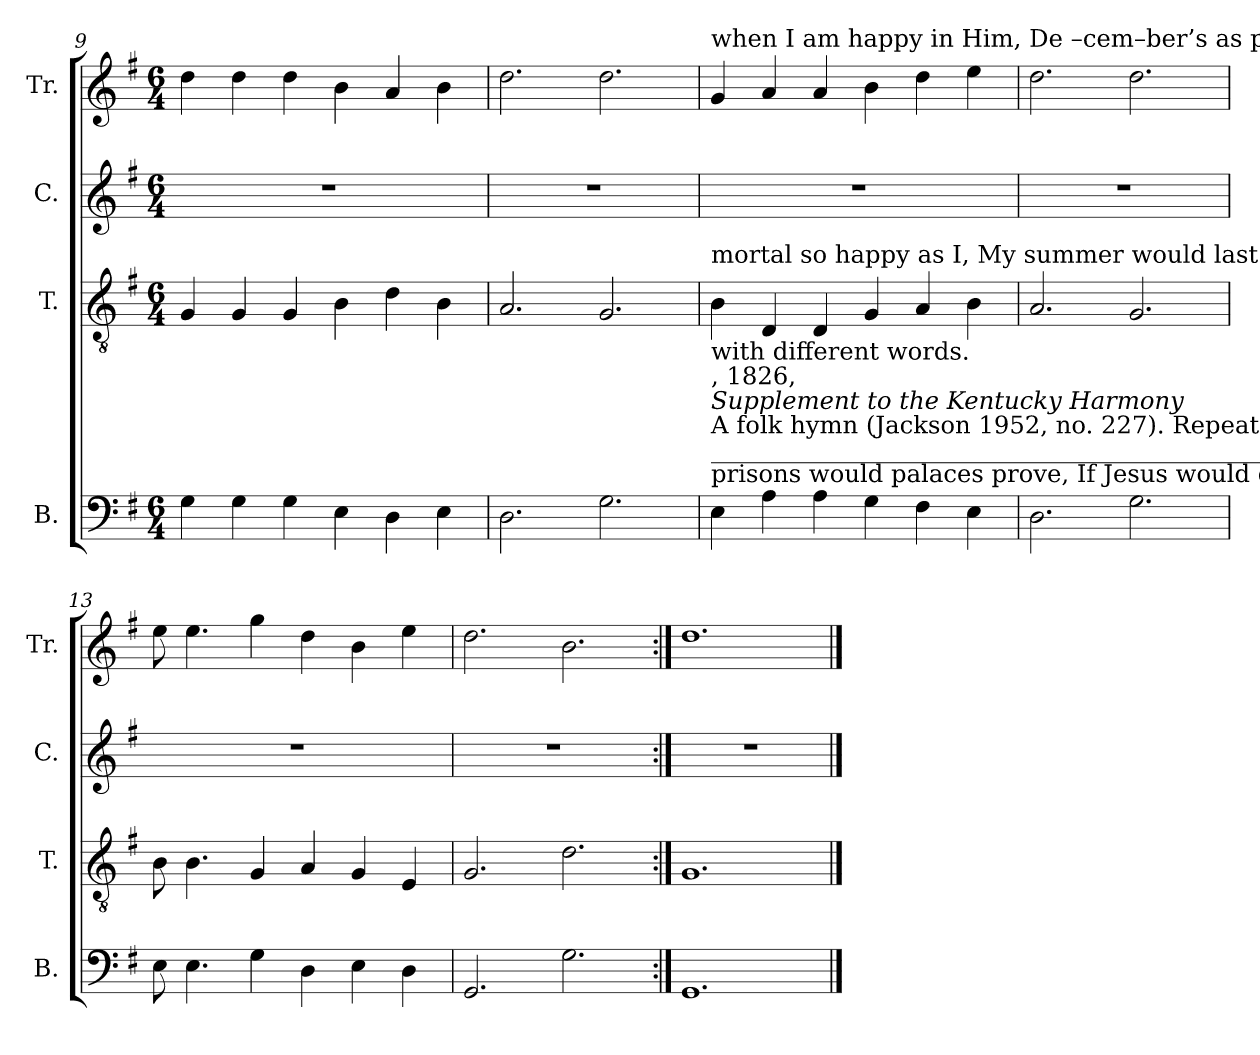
**kern	**kern	**kern	**kern
*part4	*part3	*part2	*part1
*staff4	*staff3	*staff2	*staff1
*I"B.	*I"T.	*I"C.	*I"Tr.
*I'B.	*I'T.	*I'C.	*I'Tr.
*clefF4	*clefGv2	*clefG2	*clefG2
*k[f#]	*k[f#]	*k[f#]	*k[f#]
*M6/4	*M6/4	*M6/4	*M6/4
=9	=9	=9	=9
4G!\	4G!/	1.r	4dd!\
4G!\	4G!/	.	4dd!\
4G!\	4G!/	.	4dd!\
4E!\	4B!\	.	4b!\
4D!\	4d!\	.	4a!/
4E!\	4B!\	.	4b!\
=10	=10	=10	=10
2.D!\	2.A!/	1.r	2.dd!\
2.G!\	2.G!/	.	2.dd!\
!!LO:LB:g=z
=11	=11	=11	=11
!	!	!	!LO:TX:a:t=when  I  am  happy  in  Him,  De –cem–ber’s  as  pleasant  as  May.  The
!	!LO:TX:a:t=mortal   so   happy  as     I,        My  summer  would  last all the year.   I	!	!
!LO:TX:a:t=prisons would palaces prove,   If  Jesus  would  dwell with me there.  While	!	!	!
!LO:TX:a:t=________________________________________________________________________________	!	!	!
!LO:TX:a:t=A folk hymn (Jackson 1952, no. 227). Repeated in	!	!	!
!LO:TX:a:i:t=Supplement to the  Kentucky Harmony	!	!	!
!LO:TX:a:t=, 1826,	!	!	!
!LO:TX:a:t=with different words.	!	!	!
4E!\	4B!\	1.r	4g!/
4A!\	4D!/	.	4a!/
4A!\	4D!/	.	4a!/
4G!\	4G!/	.	4b!\
4F#!\	4A!/	.	4dd!\
4E!\	4B!\	.	4ee!\
=12	=12	=12	=12
2.D!\	2.A!/	1.r	2.dd!\
2.G!\	2.G!/	.	2.dd!\
=13	=13	=13	=13
8E!\	8B!\	1.r	8ee!\
4.E!\	4.B!\	.	4.ee!\
4G!\	4G!/	.	4gg!\
4D!\	4A!/	.	4dd!\
4E!\	4G!/	.	4b!\
4D!\	4E!/	.	4ee!\
=14	=14	=14	=14
2.GG!/	2.G!/	1.r	2.dd!\
2.G!\	2.d!\	.	2.b!\
=15:|!	=15:|!	=15:|!	=15:|!
1.GG!	1.G!	1.r	1.dd!
==	==	==	==
*-	*-	*-	*-
